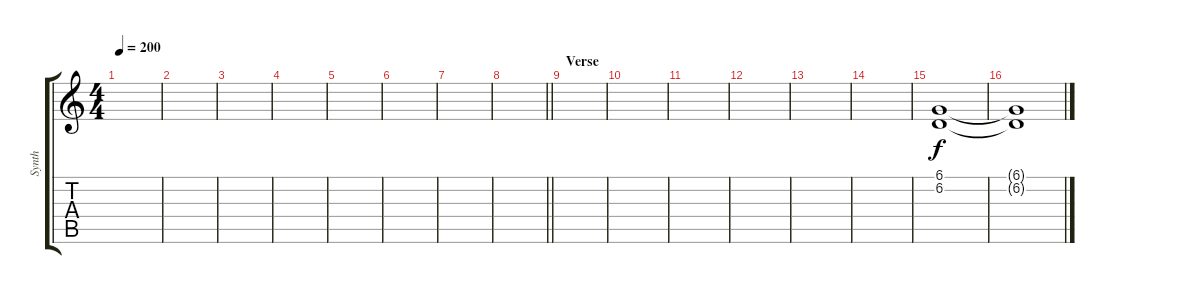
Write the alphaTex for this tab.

\track ("Synth" "Synth") {instrument stringensemble1}
\staff {score tabs}
\tuning (Db4 Ab3 E3 B2 Gb2 B1) {hide}
\ts (4 4)
\tempo 200
\clef g2
\ks c
|
|
|
|
|
|
|
\barLineRight lightlight
|
\section ("" "Verse")
|
|
|
|
|
|
(6.1 6.2).1 |
(6.1{t} 6.2{t}).1
